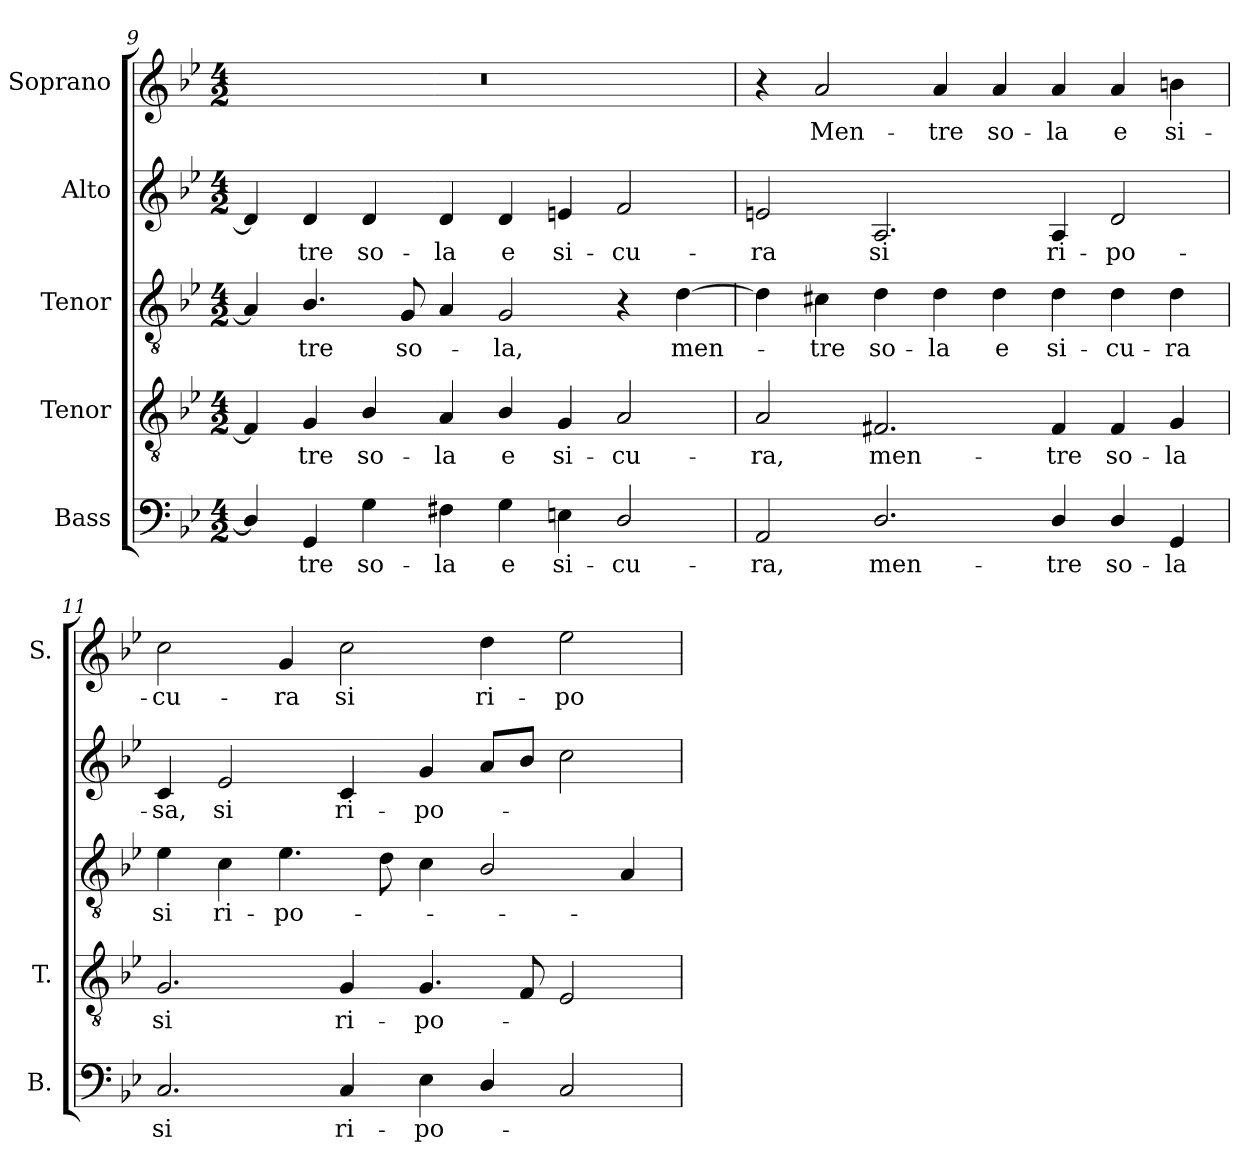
**kern	**text	**kern	**text	**kern	**text	**kern	**text	**kern	**text
*part5	*part5	*part4	*part4	*part3	*part3	*part2	*part2	*part1	*part1
*staff5	*staff5	*staff4	*staff4	*staff3	*staff3	*staff2	*staff2	*staff1	*staff1
*I"Bass	*	*I"Tenor	*	*I"Tenor	*	*I"Alto	*	*I"Soprano	*
*I'B.	*	*I'T.	*	*	*	*	*	*I'S.	*
*clefF4	*	*clefGv2	*	*clefGv2	*	*clefG2	*	*clefG2	*
*	*	*ITrd7c12	*	*ITrd7c12	*	*ITrd7c12	*	*	*
*k[b-e-]	*	*k[b-e-]	*	*k[b-e-]	*	*k[b-e-]	*	*k[b-e-]	*
*B-:	*	*B-:	*	*B-:	*	*B-:	*	*B-:	*
*M4/2	*	*M4/2	*	*M4/2	*	*M4/2	*	*M4/2	*
=9	=9	=9	=9	=9	=9	=9	=9	=9	=9
!	!	!	!	!	!	!	!	!LO:N:vis=1	!
4Di/]	.	4FF#i/]	.	4AAi/]	.	4Di/]	.	0r	.
!	!LO:LY:b:color=#000000	!	!	!	!	!	!	!	!
!	!	!	!LO:LY:b:color=#000000	!	!	!	!	!	!
!	!	!	!	!	!LO:LY:b:color=#000000	!	!	!	!
!	!	!	!	!	!	!	!LO:LY:b:color=#000000	!	!
4GGi/	-tre	4GGi/	-tre	4.BB-i/	-tre	4Di/	-tre	.	.
!	!LO:LY:b:color=#000000	!	!	!	!	!	!	!	!
!	!	!	!LO:LY:b:color=#000000	!	!	!	!	!	!
!	!	!	!	!	!	!	!LO:LY:b:color=#000000	!	!
4Gi\	so-	4BB-i/	so-	.	.	4Di/	so-	.	.
!	!	!	!	!	!LO:LY:b:color=#000000	!	!	!	!
.	.	.	.	8GGi/	so-	.	.	.	.
!	!LO:LY:b:color=#000000	!	!	!	!	!	!	!	!
!	!	!	!LO:LY:b:color=#000000	!	!	!	!	!	!
!	!	!	!	!	!	!	!LO:LY:b:color=#000000	!	!
4F#Xi\	-la	4AAi/	-la	4AAi/	.	4Di/	-la	.	.
!	!LO:LY:b:color=#000000	!	!	!	!	!	!	!	!
!	!	!	!LO:LY:b:color=#000000	!	!	!	!	!	!
!	!	!	!	!	!LO:LY:b:color=#000000	!	!	!	!
!	!	!	!	!	!	!	!LO:LY:b:color=#000000	!	!
4Gi\	e	4BB-i/	e	2GGi/	-la,	4Di/	e	.	.
!	!LO:LY:b:color=#000000	!	!	!	!	!	!	!	!
!	!	!	!LO:LY:b:color=#000000	!	!	!	!	!	!
!	!	!	!	!	!	!	!LO:LY:b:color=#000000	!	!
4Eni\	si-	4GGi/	si-	.	.	4Eni/	si-	.	.
!	!LO:LY:b:color=#000000	!	!	!	!	!	!	!	!
!	!	!	!LO:LY:b:color=#000000	!	!	!	!	!	!
!	!	!	!	!	!	!	!LO:LY:b:color=#000000	!	!
2Di/	-cu-	2AAi/	-cu-	4r	.	2Fi/	-cu-	.	.
!	!	!	!	!	!LO:LY:b:color=#000000	!	!	!	!
.	.	.	.	[4Di\	men-	.	.	.	.
=10	=10	=10	=10	=10	=10	=10	=10	=10	=10
!	!LO:LY:b:color=#000000	!	!	!	!	!	!	!	!
!	!	!	!LO:LY:b:color=#000000	!	!	!	!	!	!
!	!	!	!	!	!	!	!LO:LY:b:color=#000000	!	!
2AAi/	-ra,	2AAi/	-ra,	4Di\]	.	2Eni/	-ra	4r	.
!	!	!	!	!	!LO:LY:b:color=#000000	!	!	!	!
!	!	!	!	!	!	!	!	!	!LO:LY:b:color=#000000
.	.	.	.	4C#Xi\	-tre	.	.	2ai/	Men-
!	!LO:LY:b:color=#000000	!	!	!	!	!	!	!	!
!	!	!	!LO:LY:b:color=#000000	!	!	!	!	!	!
!	!	!	!	!	!LO:LY:b:color=#000000	!	!	!	!
!	!	!	!	!	!	!	!LO:LY:b:color=#000000	!	!
2.Di/	men-	2.FF#Xi/	men-	4Di\	so-	2.AAi/	si	.	.
!	!	!	!	!	!LO:LY:b:color=#000000	!	!	!	!
!	!	!	!	!	!	!	!	!	!LO:LY:b:color=#000000
.	.	.	.	4Di\	-la	.	.	4ai/	-tre
!	!	!	!	!	!LO:LY:b:color=#000000	!	!	!	!
!	!	!	!	!	!	!	!	!	!LO:LY:b:color=#000000
.	.	.	.	4Di\	e	.	.	4ai/	so-
!	!LO:LY:b:color=#000000	!	!	!	!	!	!	!	!
!	!	!	!LO:LY:b:color=#000000	!	!	!	!	!	!
!	!	!	!	!	!LO:LY:b:color=#000000	!	!	!	!
!	!	!	!	!	!	!	!LO:LY:b:color=#000000	!	!
!	!	!	!	!	!	!	!	!	!LO:LY:b:color=#000000
4Di/	-tre	4FF#i/	-tre	4Di\	si-	4AAi/	ri-	4ai/	-la
!	!LO:LY:b:color=#000000	!	!	!	!	!	!	!	!
!	!	!	!LO:LY:b:color=#000000	!	!	!	!	!	!
!	!	!	!	!	!LO:LY:b:color=#000000	!	!	!	!
!	!	!	!	!	!	!	!LO:LY:b:color=#000000	!	!
!	!	!	!	!	!	!	!	!	!LO:LY:b:color=#000000
4Di/	so-	4FF#i/	so-	4Di\	-cu-	2Di/	-po-	4ai/	e
!	!LO:LY:b:color=#000000	!	!	!	!	!	!	!	!
!	!	!	!LO:LY:b:color=#000000	!	!	!	!	!	!
!	!	!	!	!	!LO:LY:b:color=#000000	!	!	!	!
!	!	!	!	!	!	!	!	!	!LO:LY:b:color=#000000
4GGi/	-la	4GGi/	-la	4Di\	-ra	.	.	4bni\	si-
!!LO:PB:g=z
=11	=11	=11	=11	=11	=11	=11	=11	=11	=11
!	!LO:LY:b:color=#000000	!	!	!	!	!	!	!	!
!	!	!	!LO:LY:b:color=#000000	!	!	!	!	!	!
!	!	!	!	!	!LO:LY:b:color=#000000	!	!	!	!
!	!	!	!	!	!	!	!LO:LY:b:color=#000000	!	!
!	!	!	!	!	!	!	!	!	!LO:LY:b:color=#000000
2.Ci/	si	2.GGi/	si	4E-i\	si	4Ci/	-sa,	2cci\	-cu-
!	!	!	!	!	!LO:LY:b:color=#000000	!	!	!	!
!	!	!	!	!	!	!	!LO:LY:b:color=#000000	!	!
.	.	.	.	4Ci\	ri-	2E-i/	si	.	.
!	!	!	!	!	!LO:LY:b:color=#000000	!	!	!	!
!	!	!	!	!	!	!	!	!	!LO:LY:b:color=#000000
.	.	.	.	4.E-i\	-po-	.	.	4gi/	-ra
!	!LO:LY:b:color=#000000	!	!	!	!	!	!	!	!
!	!	!	!LO:LY:b:color=#000000	!	!	!	!	!	!
!	!	!	!	!	!	!	!LO:LY:b:color=#000000	!	!
!	!	!	!	!	!	!	!	!	!LO:LY:b:color=#000000
4Ci/	ri-	4GGi/	ri-	.	.	4Ci/	ri-	2cci\	si
.	.	.	.	8Di\	.	.	.	.	.
!	!LO:LY:b:color=#000000	!	!	!	!	!	!	!	!
!	!	!	!LO:LY:b:color=#000000	!	!	!	!	!	!
!	!	!	!	!	!	!	!LO:LY:b:color=#000000	!	!
4E-i\	-po-	4.GGi/	-po-	4Ci\	.	4Gi/	-po-	.	.
!	!	!	!	!	!	!	!	!	!LO:LY:b:color=#000000
4Di/	.	.	.	2BB-i/	.	8Ai/L	.	4ddi\	ri-
.	.	8FFi/	.	.	.	8B-i/J	.	.	.
!	!	!	!	!	!	!	!	!	!LO:LY:b:color=#000000
2Ci/	.	2EE-i/	.	.	.	2ci\	.	2ee-i\	-po-
.	.	.	.	4AAi/	.	.	.	.	.
=	=	=	=	=	=	=	=	=	=
*-	*-	*-	*-	*-	*-	*-	*-	*-	*-
